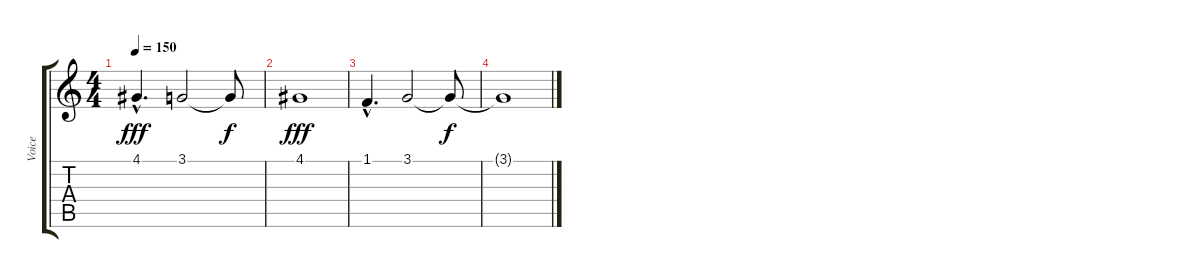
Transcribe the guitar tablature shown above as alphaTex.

\track ("Voice" "Voice") {instrument synthvoice}
\staff {score tabs}
\tuning (E4 B3 G3 D3 A2 E2) {hide}
\ts (4 4)
\tempo 150
\clef g2
\ks c
4.1{hac}.4{d dy fff} 3.1.2{volume 13} 3.1{t}.8{dy f} |
4.1.1{dy fff volume 14} |
1.1{hac}.4{d volume 16} 3.1.2 3.1{t}.8{dy f} |
3.1{t}.1
